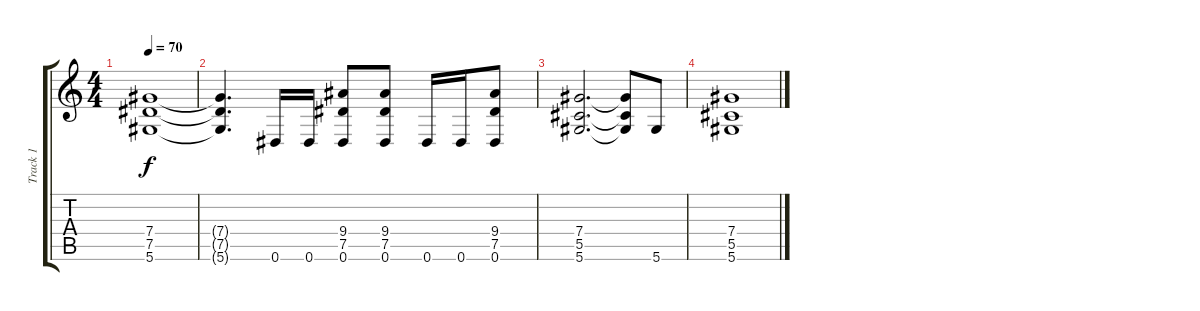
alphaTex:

\track ("Track 1" "Track 1") {instrument distortionguitar}
\staff {score tabs}
\tuning (Eb4 Bb3 Gb3 Db3 Ab2 Eb2) {hide}
\ts (4 4)
\tempo 70
\clef g2
\ks c
(7.4 7.5 5.6).1{dy f} |
(7.4{t} 7.5{t} 5.6{t}).4{d} 0.6.16 0.6.16 (9.4 7.5 0.6).8 (9.4 7.5 0.6).8 0.6.16 0.6.16 (9.4 7.5 0.6).8 |
(7.4 5.5 5.6).2{d} (7.4{t} 5.5{t} 5.6{t}).8 5.6.8 |
(7.4 5.5 5.6).1
